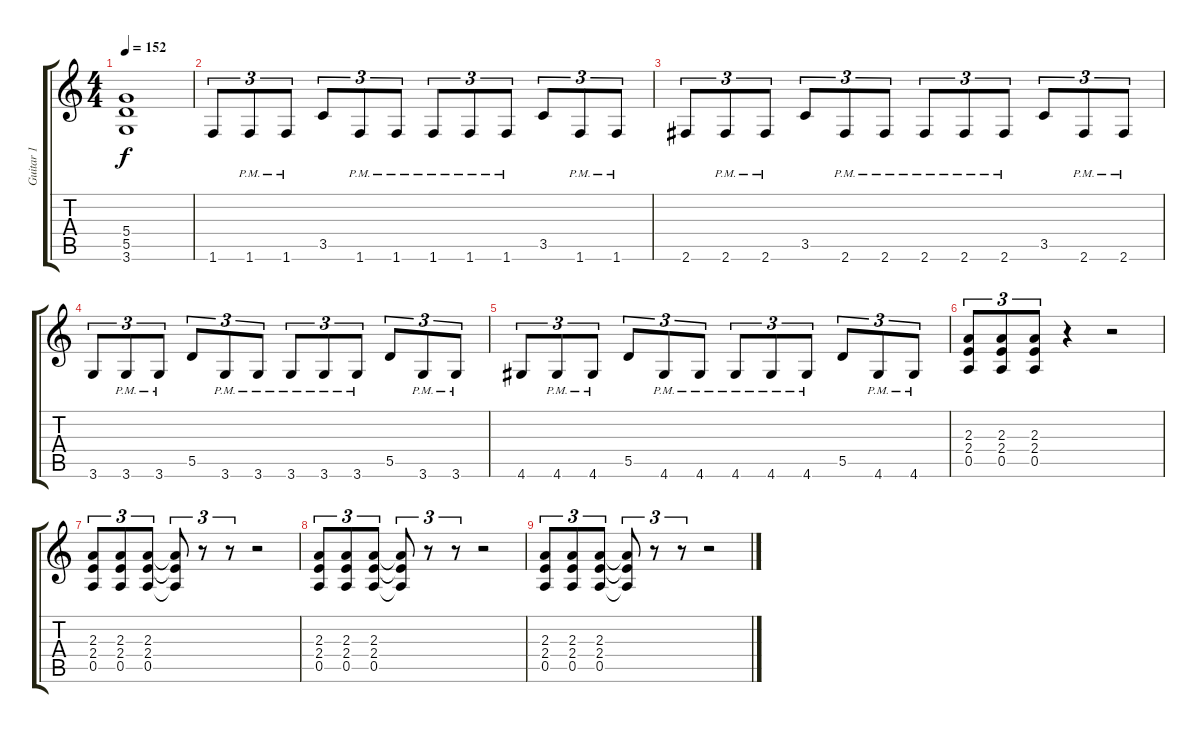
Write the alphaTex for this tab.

\track ("Guitar 1" "Guitar 1") {instrument overdrivenguitar}
\staff {score tabs}
\tuning (E4 B3 G3 D3 A2 E2) {hide}
\ts (4 4)
\tempo 152
\clef g2
\ks c
(5.4 5.5 3.6).1{dy f} |
1.6.8{tu (3 2)} 1.6{pm}.8{tu (3 2)} 1.6{pm}.8{tu (3 2)} 3.5.8{tu (3 2)} 1.6{pm}.8{tu (3 2)} 1.6{pm}.8{tu (3 2)} 1.6{pm}.8{tu (3 2)} 1.6{pm}.8{tu (3 2)} 1.6{pm}.8{tu (3 2)} 3.5.8{tu (3 2)} 1.6{pm}.8{tu (3 2)} 1.6{pm}.8{tu (3 2)} |
2.6.8{tu (3 2)} 2.6{pm}.8{tu (3 2)} 2.6{pm}.8{tu (3 2)} 3.5.8{tu (3 2)} 2.6{pm}.8{tu (3 2)} 2.6{pm}.8{tu (3 2)} 2.6{pm}.8{tu (3 2)} 2.6{pm}.8{tu (3 2)} 2.6{pm}.8{tu (3 2)} 3.5.8{tu (3 2)} 2.6{pm}.8{tu (3 2)} 2.6{pm}.8{tu (3 2)} |
3.6.8{tu (3 2)} 3.6{pm}.8{tu (3 2)} 3.6{pm}.8{tu (3 2)} 5.5.8{tu (3 2)} 3.6{pm}.8{tu (3 2)} 3.6{pm}.8{tu (3 2)} 3.6{pm}.8{tu (3 2)} 3.6{pm}.8{tu (3 2)} 3.6{pm}.8{tu (3 2)} 5.5.8{tu (3 2)} 3.6{pm}.8{tu (3 2)} 3.6{pm}.8{tu (3 2)} |
4.6.8{tu (3 2)} 4.6{pm}.8{tu (3 2)} 4.6{pm}.8{tu (3 2)} 5.5.8{tu (3 2)} 4.6{pm}.8{tu (3 2)} 4.6{pm}.8{tu (3 2)} 4.6{pm}.8{tu (3 2)} 4.6{pm}.8{tu (3 2)} 4.6{pm}.8{tu (3 2)} 5.5.8{tu (3 2)} 4.6{pm}.8{tu (3 2)} 4.6{pm}.8{tu (3 2)} |
(2.3 2.4 0.5).8{tu (3 2)} (2.3 2.4 0.5).8{tu (3 2)} (2.3 2.4 0.5).8{tu (3 2)} r.4 r.2 |
(2.3 2.4 0.5).8{tu (3 2)} (2.3 2.4 0.5).8{tu (3 2)} (2.3 2.4 0.5).8{tu (3 2)} (2.3{t} 2.4{t} 0.5{t}).8{tu (3 2)} r.8{tu (3 2)} r.8{tu (3 2)} r.2 |
(2.3 2.4 0.5).8{tu (3 2)} (2.3 2.4 0.5).8{tu (3 2)} (2.3 2.4 0.5).8{tu (3 2)} (2.3{t} 2.4{t} 0.5{t}).8{tu (3 2)} r.8{tu (3 2)} r.8{tu (3 2)} r.2 |
(2.3 2.4 0.5).8{tu (3 2)} (2.3 2.4 0.5).8{tu (3 2)} (2.3 2.4 0.5).8{tu (3 2)} (2.3{t} 2.4{t} 0.5{t}).8{tu (3 2)} r.8{tu (3 2)} r.8{tu (3 2)} r.2
